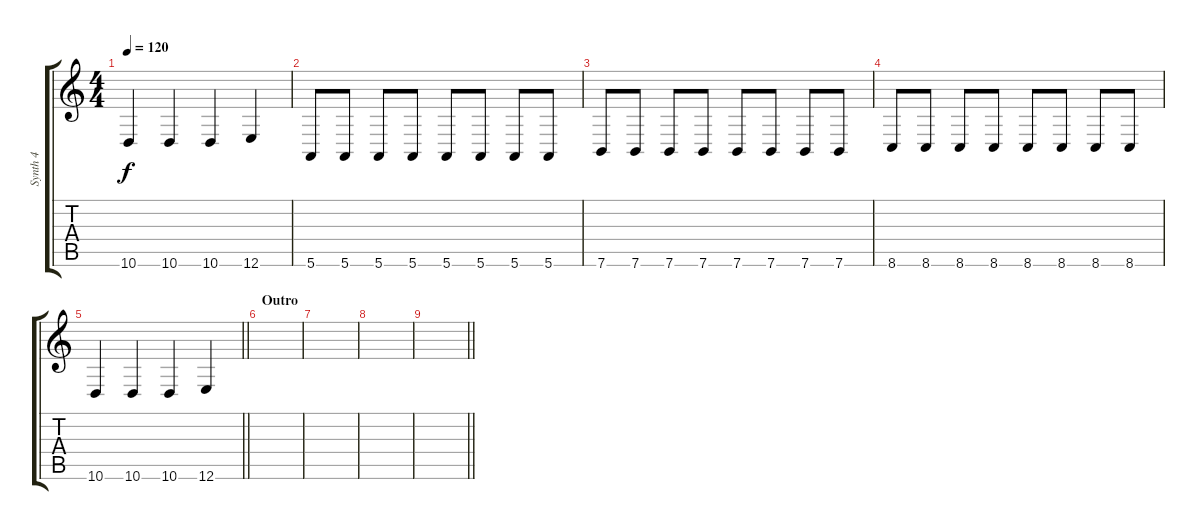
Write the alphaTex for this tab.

\track ("Synth 4" "Synth 4") {instrument lead2sawtooth}
\staff {score tabs}
\tuning (E4 B3 G3 D3 A2 E2) {hide}
\ts (4 4)
\tempo 120
\clef g2
\ks c
10.6.4{dy f} 10.6.4 10.6.4 12.6.4 |
5.6.8 5.6.8 5.6.8 5.6.8 5.6.8 5.6.8 5.6.8 5.6.8 |
7.6.8 7.6.8 7.6.8 7.6.8 7.6.8 7.6.8 7.6.8 7.6.8 |
8.6.8 8.6.8 8.6.8 8.6.8 8.6.8 8.6.8 8.6.8 8.6.8 |
\barLineRight lightlight
10.6.4 10.6.4 10.6.4 12.6.4 |
\section ("" "Outro")
|
|
|
\barLineRight lightlight
